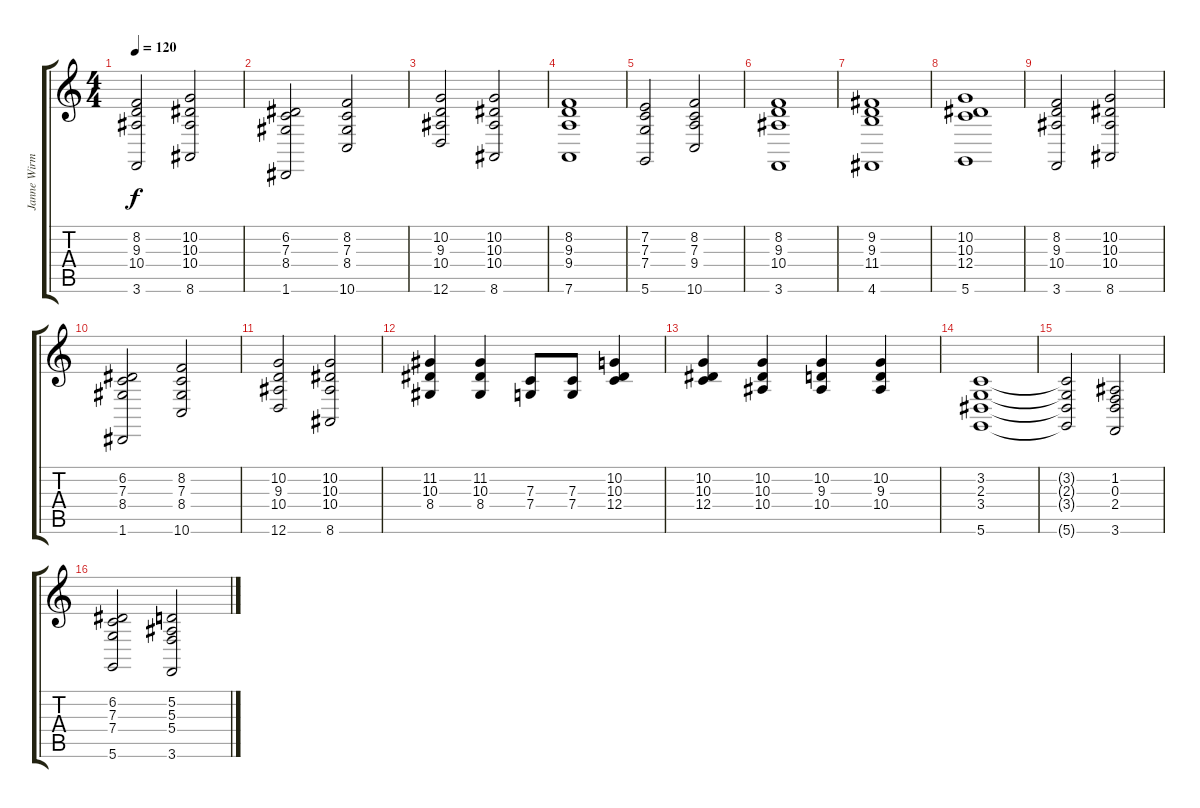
\track ("Janne Wirman 2" "Janne Wirm") {instrument choiraahs}
\staff {score tabs}
\tuning (D4 A3 F3 C3 G2 D2) {hide}
\ts (4 4)
\tempo 120
\clef g2
\ks c
(8.2 9.3 10.4 3.6).2{dy f} (10.2 10.3 10.4 8.6).2 |
(6.2 7.3 8.4 1.6).2 (8.2 7.3 8.4 10.6).2 |
(10.2 9.3 10.4 12.6).2 (10.2 10.3 10.4 8.6).2 |
(8.2 9.3 9.4 7.6).1 |
(7.2 7.3 7.4 5.6).2 (8.2 7.3 9.4 10.6).2 |
(8.2 9.3 10.4 3.6).1 |
(9.2 9.3 11.4 4.6).1 |
(10.2 10.3 12.4 5.6).1 |
(8.2 9.3 10.4 3.6).2 (10.2 10.3 10.4 8.6).2 |
(6.2 7.3 8.4 1.6).2 (8.2 7.3 8.4 10.6).2 |
(10.2 9.3 10.4 12.6).2 (10.2 10.3 10.4 8.6).2 |
(11.2 10.3 8.4).4 (11.2 10.3 8.4).4 (7.3 7.4).8 (7.3 7.4).8 (10.2 10.3 12.4).4 |
(10.2 10.3 12.4).4 (10.2 10.3 10.4).4 (10.2 9.3 10.4).4 (10.2 9.3 10.4).4 |
(3.2 2.3 3.4 5.6).1 |
(3.2{t} 2.3{t} 3.4{t} 5.6{t}).2 (1.2 0.3 2.4 3.6).2 |
(6.2 7.3 7.4 5.6).2 (5.2 5.3 5.4 3.6).2
